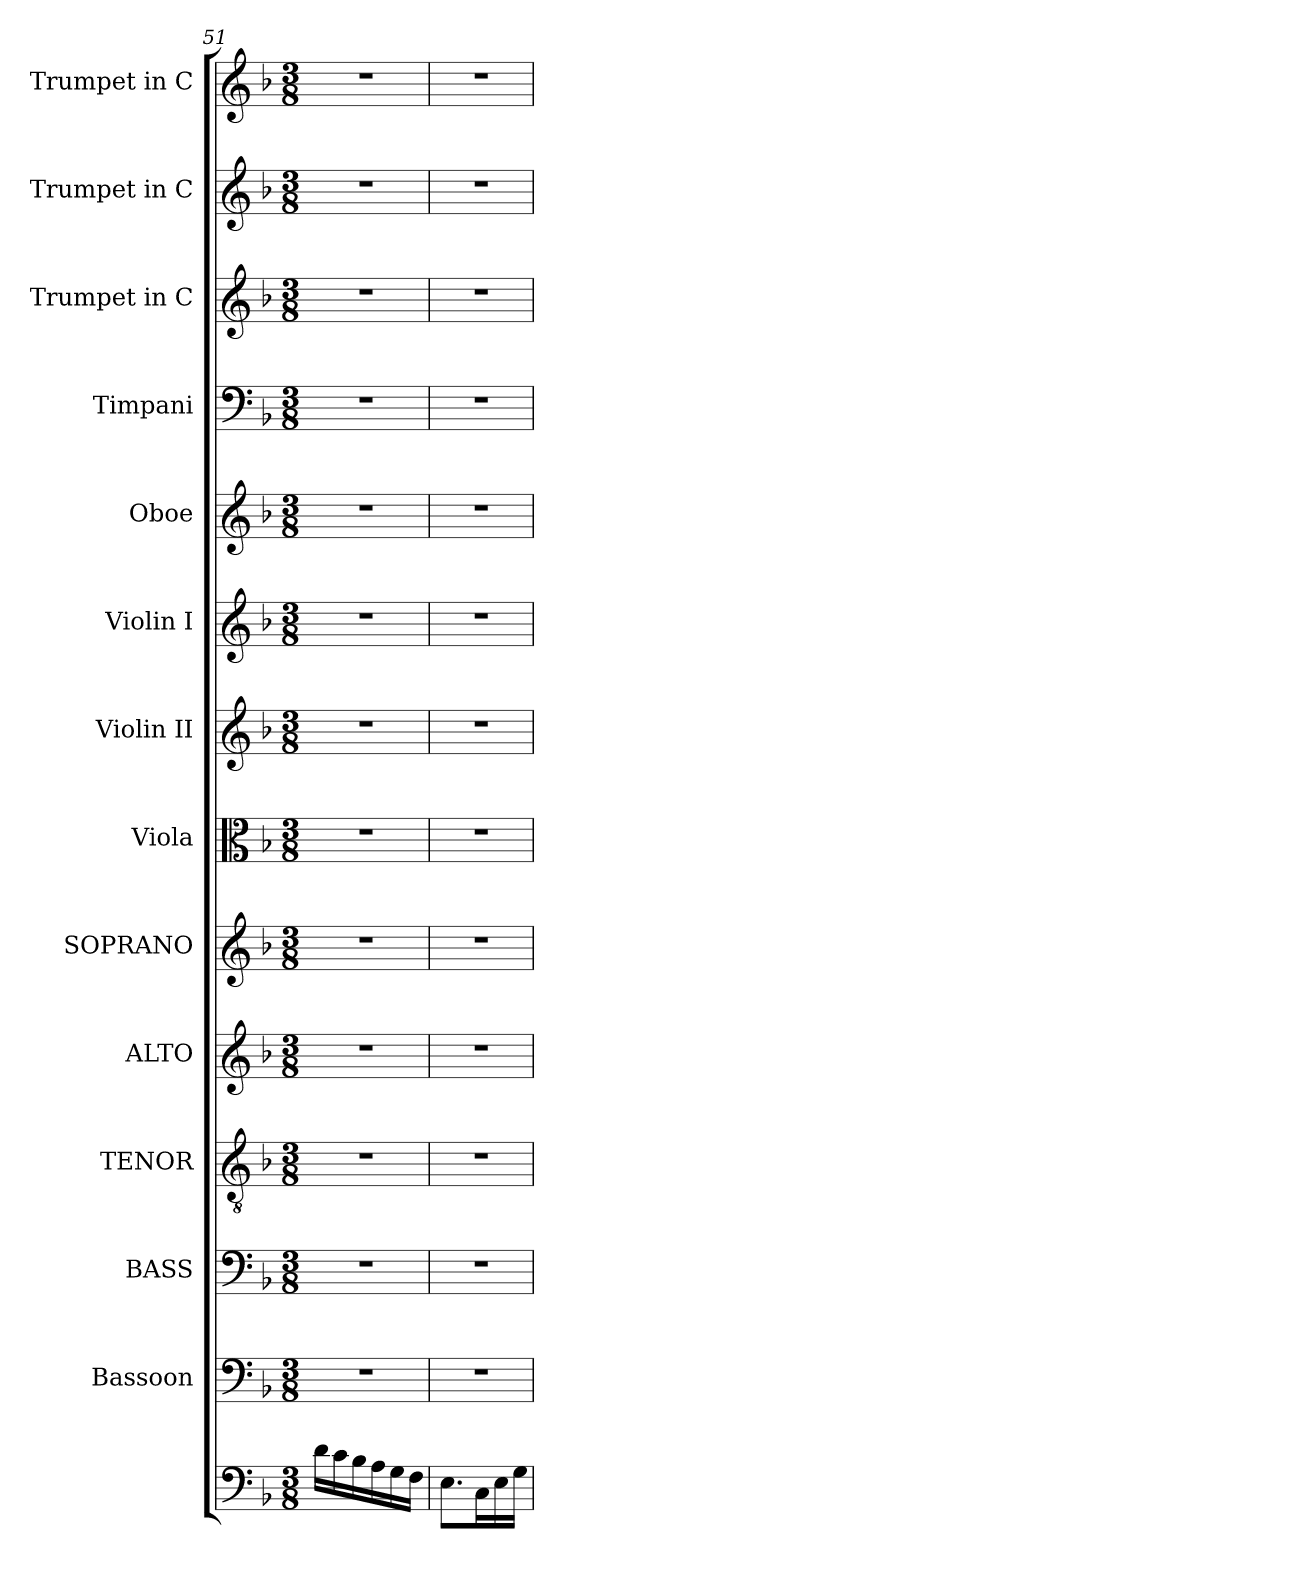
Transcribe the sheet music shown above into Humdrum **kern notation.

**kern	**kern	**kern	**kern	**kern	**kern	**kern	**kern	**kern	**kern	**kern	**kern	**kern	**kern
*part14	*part13	*part12	*part11	*part10	*part9	*part8	*part7	*part6	*part5	*part4	*part3	*part2	*part1
*staff14	*staff13	*staff12	*staff11	*staff10	*staff9	*staff8	*staff7	*staff6	*staff5	*staff4	*staff3	*staff2	*staff1
*	*I"Bassoon	*I"BASS	*I"TENOR	*I"ALTO	*I"SOPRANO	*I"Viola	*I"Violin II	*I"Violin I	*I"Oboe	*I"Timpani	*I"Trumpet in C	*I"Trumpet in C	*I"Trumpet in C
*	*	*	*	*I'Alto	*I'Soprano	*I'Viola	*I'Violin II	*I'Violin I	*I'Oboe	*I'Timp.	*	*	*
!!LO:LB:g=z
*clefF4	*clefF4	*clefF4	*clefGv2	*clefG2	*clefG2	*clefC3	*clefG2	*clefG2	*clefG2	*clefF4	*clefG2	*clefG2	*clefG2
*	*	*	*ITrd7c12	*	*	*	*	*	*	*	*	*	*
*k[b-]	*k[b-]	*k[b-]	*k[b-]	*k[b-]	*k[b-]	*k[b-]	*k[b-]	*k[b-]	*k[b-]	*k[b-]	*k[b-]	*k[b-]	*k[b-]
*F:	*F:	*F:	*F:	*F:	*F:	*F:	*F:	*F:	*F:	*F:	*F:	*F:	*F:
*M3/8	*M3/8	*M3/8	*M3/8	*M3/8	*M3/8	*M3/8	*M3/8	*M3/8	*M3/8	*M3/8	*M3/8	*M3/8	*M3/8
=51	=51	=51	=51	=51	=51	=51	=51	=51	=51	=51	=51	=51	=51
!	!LO:N:vis=1	!LO:N:vis=1	!LO:N:vis=1	!LO:N:vis=1	!LO:N:vis=1	!LO:N:vis=1	!LO:N:vis=1	!LO:N:vis=1	!LO:N:vis=1	!LO:N:vis=1	!LO:N:vis=1	!LO:N:vis=1	!LO:N:vis=1
16di\LL	4.r	4.r	4.r	4.r	4.r	4.r	4.r	4.r	4.r	4.r	4.r	4.r	4.r
16ci\	.	.	.	.	.	.	.	.	.	.	.	.	.
16B-i\	.	.	.	.	.	.	.	.	.	.	.	.	.
16Ai\	.	.	.	.	.	.	.	.	.	.	.	.	.
16Gi\	.	.	.	.	.	.	.	.	.	.	.	.	.
16Fi\JJ	.	.	.	.	.	.	.	.	.	.	.	.	.
=52	=52	=52	=52	=52	=52	=52	=52	=52	=52	=52	=52	=52	=52
!	!LO:N:vis=1	!LO:N:vis=1	!LO:N:vis=1	!LO:N:vis=1	!LO:N:vis=1	!LO:N:vis=1	!LO:N:vis=1	!LO:N:vis=1	!LO:N:vis=1	!LO:N:vis=1	!LO:N:vis=1	!LO:N:vis=1	!LO:N:vis=1
8.Ei\L	4.r	4.r	4.r	4.r	4.r	4.r	4.r	4.r	4.r	4.r	4.r	4.r	4.r
16Ci\L	.	.	.	.	.	.	.	.	.	.	.	.	.
16Ei\	.	.	.	.	.	.	.	.	.	.	.	.	.
16Gi\JJ	.	.	.	.	.	.	.	.	.	.	.	.	.
=	=	=	=	=	=	=	=	=	=	=	=	=	=
*-	*-	*-	*-	*-	*-	*-	*-	*-	*-	*-	*-	*-	*-
